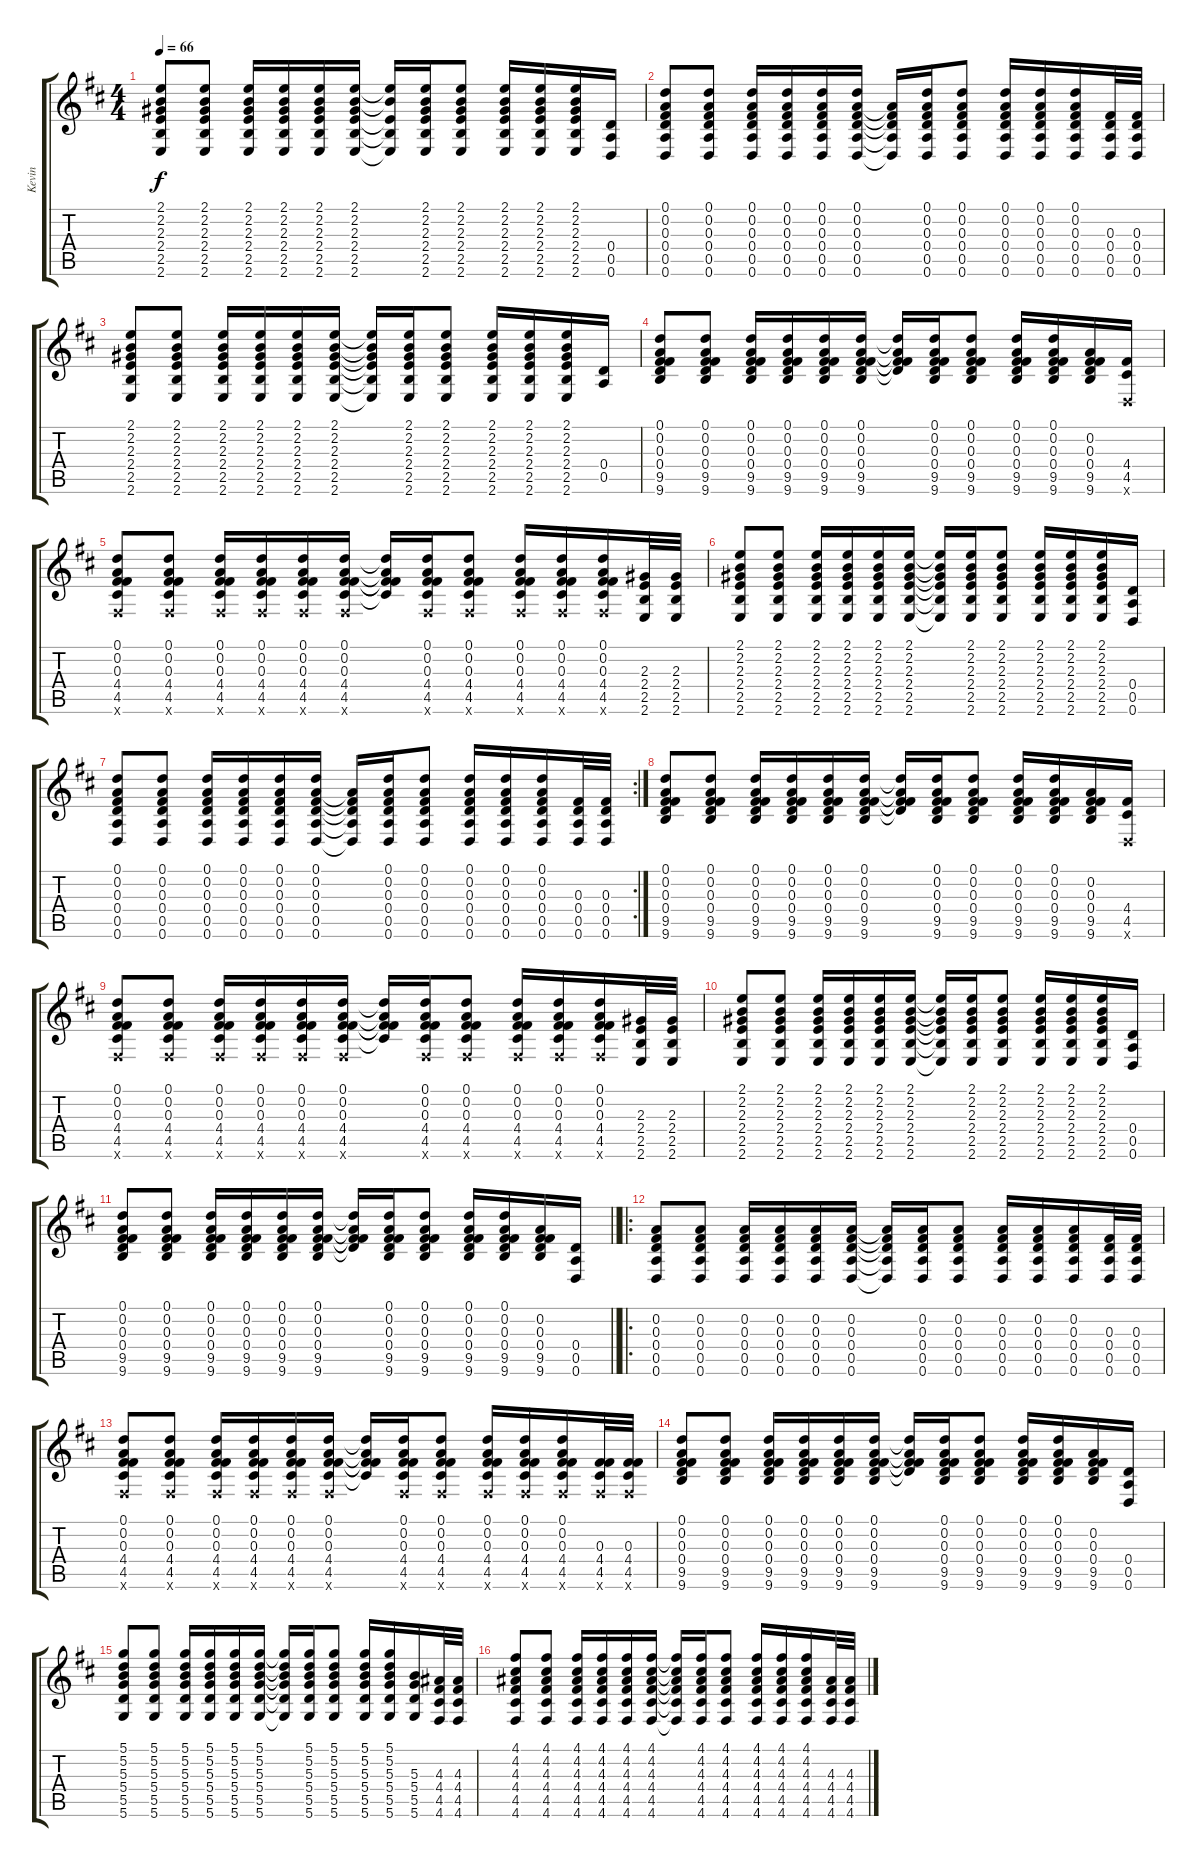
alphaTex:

\track ("Kevin" "Kevin") {instrument distortionguitar}
\staff {score tabs}
\tuning (D4 A3 Gb3 D3 A2 D2) {hide}
\ts (4 4)
\tempo 66
\clef g2
\ks d
(2.1 2.2 2.3 2.4 2.5 2.6).8{dy f} (2.1 2.2 2.3 2.4 2.5 2.6).8 (2.1 2.2 2.3 2.4 2.5 2.6).16 (2.1 2.2 2.3 2.4 2.5 2.6).16 (2.1 2.2 2.3 2.4 2.5 2.6).16 (2.1 2.2 2.3 2.4 2.5 2.6).16 (2.1{t} 2.2{t} 2.4{t} 2.5{t} 2.6{t}).16 (2.1 2.2 2.3 2.4 2.5 2.6).16 (2.1 2.2 2.3 2.4 2.5 2.6).8 (2.1 2.2 2.3 2.4 2.5 2.6).16 (2.1 2.2 2.3 2.4 2.5 2.6).16 (2.1 2.2 2.3 2.4 2.5 2.6).16 (0.4 0.5 0.6).16 |
(0.1 0.2 0.3 0.4 0.5 0.6).8 (0.1 0.2 0.3 0.4 0.5 0.6).8 (0.1 0.2 0.3 0.4 0.5 0.6).16 (0.1 0.2 0.3 0.4 0.5 0.6).16 (0.1 0.2 0.3 0.4 0.5 0.6).16 (0.1 0.2 0.3 0.4 0.5 0.6).16 (0.2{t} 0.3{t} 0.4{t} 0.5{t} 0.6{t}).16 (0.1 0.2 0.3 0.4 0.5 0.6).16 (0.1 0.2 0.3 0.4 0.5 0.6).8 (0.1 0.2 0.3 0.4 0.5 0.6).16 (0.1 0.2 0.3 0.4 0.5 0.6).16 (0.1 0.2 0.3 0.4 0.5 0.6).16 (0.3 0.4 0.5 0.6).32 (0.3 0.4 0.5 0.6).32 |
(2.1 2.2 2.3 2.4 2.5 2.6).8 (2.1 2.2 2.3 2.4 2.5 2.6).8 (2.1 2.2 2.3 2.4 2.5 2.6).16 (2.1 2.2 2.3 2.4 2.5 2.6).16 (2.1 2.2 2.3 2.4 2.5 2.6).16 (2.1 2.2 2.3 2.4 2.5 2.6).16 (2.1{t} 2.2{t} 2.3{t} 2.4{t} 2.5{t} 2.6{t}).16 (2.1 2.2 2.3 2.4 2.5 2.6).16 (2.1 2.2 2.3 2.4 2.5 2.6).8 (2.1 2.2 2.3 2.4 2.5 2.6).16 (2.1 2.2 2.3 2.4 2.5 2.6).16 (2.1 2.2 2.3 2.4 2.5 2.6).16 (0.4 0.5).16 |
(0.1 0.2 0.3 0.4 9.5 9.6).8 (0.1 0.2 0.3 0.4 9.5 9.6).8 (0.1 0.2 0.3 0.4 9.5 9.6).16 (0.1 0.2 0.3 0.4 9.5 9.6).16 (0.1 0.2 0.3 0.4 9.5 9.6).16 (0.1 0.2 0.3 0.4 9.5 9.6).16 (0.1{t} 0.2{t} 0.3{t} 0.4{t} 9.5{t}).16 (0.1 0.2 0.3 0.4 9.5 9.6).16 (0.1 0.2 0.3 0.4 9.5 9.6).8 (0.1 0.2 0.3 0.4 9.5 9.6).16 (0.1 0.2 0.3 0.4 9.5 9.6).16 (0.2 0.3 0.4 9.5 9.6).16 (4.4 4.5 0.6{x}).16 |
(0.1 0.2 0.3 4.4 4.5 4.6{x}).8 (0.1 0.2 0.3 4.4 4.5 4.6{x}).8 (0.1 0.2 0.3 4.4 4.5 4.6{x}).16 (0.1 0.2 0.3 4.4 4.5 4.6{x}).16 (0.1 0.2 0.3 4.4 4.5 4.6{x}).16 (0.1 0.2 0.3 4.4 4.5 4.6{x}).16 (0.1{t} 0.2{t} 0.3{t} 4.4{t} 4.5{t}).16 (0.1 0.2 0.3 4.4 4.5 4.6{x}).16 (0.1 0.2 0.3 4.4 4.5 4.6{x}).8 (0.1 0.2 0.3 4.4 4.5 4.6{x}).16 (0.1 0.2 0.3 4.4 4.5 4.6{x}).16 (0.1 0.2 0.3 4.4 4.5 4.6{x}).16 (2.3 2.4 2.5 2.6).32 (2.3 2.4 2.5 2.6).32 |
(2.1 2.2 2.3 2.4 2.5 2.6).8 (2.1 2.2 2.3 2.4 2.5 2.6).8 (2.1 2.2 2.3 2.4 2.5 2.6).16 (2.1 2.2 2.3 2.4 2.5 2.6).16 (2.1 2.2 2.3 2.4 2.5 2.6).16 (2.1 2.2 2.3 2.4 2.5 2.6).16 (2.1{t} 2.2{t} 2.3{t} 2.4{t} 2.5{t} 2.6{t}).16 (2.1 2.2 2.3 2.4 2.5 2.6).16 (2.1 2.2 2.3 2.4 2.5 2.6).8 (2.1 2.2 2.3 2.4 2.5 2.6).16 (2.1 2.2 2.3 2.4 2.5 2.6).16 (2.1 2.2 2.3 2.4 2.5 2.6).16 (0.4 0.5 0.6).16 |
\rc 2
(0.1 0.2 0.3 0.4 0.5 0.6).8 (0.1 0.2 0.3 0.4 0.5 0.6).8 (0.1 0.2 0.3 0.4 0.5 0.6).16 (0.1 0.2 0.3 0.4 0.5 0.6).16 (0.1 0.2 0.3 0.4 0.5 0.6).16 (0.1 0.2 0.3 0.4 0.5 0.6).16 (0.2{t} 0.3{t} 0.4{t} 0.5{t} 0.6{t}).16 (0.1 0.2 0.3 0.4 0.5 0.6).16 (0.1 0.2 0.3 0.4 0.5 0.6).8 (0.1 0.2 0.3 0.4 0.5 0.6).16 (0.1 0.2 0.3 0.4 0.5 0.6).16 (0.1 0.2 0.3 0.4 0.5 0.6).16 (0.3 0.4 0.5 0.6).32 (0.3 0.4 0.5 0.6).32 |
(0.1 0.2 0.3 0.4 9.5 9.6).8 (0.1 0.2 0.3 0.4 9.5 9.6).8 (0.1 0.2 0.3 0.4 9.5 9.6).16 (0.1 0.2 0.3 0.4 9.5 9.6).16 (0.1 0.2 0.3 0.4 9.5 9.6).16 (0.1 0.2 0.3 0.4 9.5 9.6).16 (0.1{t} 0.2{t} 0.3{t} 0.4{t} 9.5{t}).16 (0.1 0.2 0.3 0.4 9.5 9.6).16 (0.1 0.2 0.3 0.4 9.5 9.6).8 (0.1 0.2 0.3 0.4 9.5 9.6).16 (0.1 0.2 0.3 0.4 9.5 9.6).16 (0.2 0.3 0.4 9.5 9.6).16 (4.4 4.5 0.6{x}).16 |
(0.1 0.2 0.3 4.4 4.5 4.6{x}).8 (0.1 0.2 0.3 4.4 4.5 4.6{x}).8 (0.1 0.2 0.3 4.4 4.5 4.6{x}).16 (0.1 0.2 0.3 4.4 4.5 4.6{x}).16 (0.1 0.2 0.3 4.4 4.5 4.6{x}).16 (0.1 0.2 0.3 4.4 4.5 4.6{x}).16 (0.1{t} 0.2{t} 0.3{t} 4.4{t} 4.5{t}).16 (0.1 0.2 0.3 4.4 4.5 4.6{x}).16 (0.1 0.2 0.3 4.4 4.5 4.6{x}).8 (0.1 0.2 0.3 4.4 4.5 4.6{x}).16 (0.1 0.2 0.3 4.4 4.5 4.6{x}).16 (0.1 0.2 0.3 4.4 4.5 4.6{x}).16 (2.3 2.4 2.5 2.6).32 (2.3 2.4 2.5 2.6).32 |
(2.1 2.2 2.3 2.4 2.5 2.6).8 (2.1 2.2 2.3 2.4 2.5 2.6).8 (2.1 2.2 2.3 2.4 2.5 2.6).16 (2.1 2.2 2.3 2.4 2.5 2.6).16 (2.1 2.2 2.3 2.4 2.5 2.6).16 (2.1 2.2 2.3 2.4 2.5 2.6).16 (2.1{t} 2.2{t} 2.3{t} 2.4{t} 2.5{t} 2.6{t}).16 (2.1 2.2 2.3 2.4 2.5 2.6).16 (2.1 2.2 2.3 2.4 2.5 2.6).8 (2.1 2.2 2.3 2.4 2.5 2.6).16 (2.1 2.2 2.3 2.4 2.5 2.6).16 (2.1 2.2 2.3 2.4 2.5 2.6).16 (0.4 0.5 0.6).16 |
\barLineRight lightlight
(0.1 0.2 0.3 0.4 9.5 9.6).8 (0.1 0.2 0.3 0.4 9.5 9.6).8 (0.1 0.2 0.3 0.4 9.5 9.6).16 (0.1 0.2 0.3 0.4 9.5 9.6).16 (0.1 0.2 0.3 0.4 9.5 9.6).16 (0.1 0.2 0.3 0.4 9.5 9.6).16 (0.1{t} 0.2{t} 0.3{t} 0.4{t} 9.5{t}).16 (0.1 0.2 0.3 0.4 9.5 9.6).16 (0.1 0.2 0.3 0.4 9.5 9.6).8 (0.1 0.2 0.3 0.4 9.5 9.6).16 (0.1 0.2 0.3 0.4 9.5 9.6).16 (0.2 0.3 0.4 9.5 9.6).16 (0.4 0.5 0.6).16 |
\ro
(0.2 0.3 0.4 0.5 0.6).8 (0.2 0.3 0.4 0.5 0.6).8 (0.2 0.3 0.4 0.5 0.6).16 (0.2 0.3 0.4 0.5 0.6).16 (0.2 0.3 0.4 0.5 0.6).16 (0.2 0.3 0.4 0.5 0.6).16 (0.2{t} 0.3{t} 0.4{t} 0.5{t} 0.6{t}).16 (0.2 0.3 0.4 0.5 0.6).16 (0.2 0.3 0.4 0.5 0.6).8 (0.2 0.3 0.4 0.5 0.6).16 (0.2 0.3 0.4 0.5 0.6).16 (0.2 0.3 0.4 0.5 0.6).16 (0.3 0.4 0.5 0.6).32 (0.3 0.4 0.5 0.6).32 |
(0.1 0.2 0.3 4.4 4.5 4.6{x}).8 (0.1 0.2 0.3 4.4 4.5 4.6{x}).8 (0.1 0.2 0.3 4.4 4.5 4.6{x}).16 (0.1 0.2 0.3 4.4 4.5 4.6{x}).16 (0.1 0.2 0.3 4.4 4.5 4.6{x}).16 (0.1 0.2 0.3 4.4 4.5 4.6{x}).16 (0.1{t} 0.2{t} 0.3{t} 4.4{t} 4.5{t}).16 (0.1 0.2 0.3 4.4 4.5 4.6{x}).16 (0.1 0.2 0.3 4.4 4.5 4.6{x}).8 (0.1 0.2 0.3 4.4 4.5 4.6{x}).16 (0.1 0.2 0.3 4.4 4.5 4.6{x}).16 (0.1 0.2 0.3 4.4 4.5 4.6{x}).16 (0.3 4.4 4.5 4.6{x}).32 (0.3 4.4 4.5 4.6{x}).32 |
(0.1 0.2 0.3 0.4 9.5 9.6).8 (0.1 0.2 0.3 0.4 9.5 9.6).8 (0.1 0.2 0.3 0.4 9.5 9.6).16 (0.1 0.2 0.3 0.4 9.5 9.6).16 (0.1 0.2 0.3 0.4 9.5 9.6).16 (0.1 0.2 0.3 0.4 9.5 9.6).16 (0.1{t} 0.2{t} 0.3{t} 0.4{t} 9.5{t}).16 (0.1 0.2 0.3 0.4 9.5 9.6).16 (0.1 0.2 0.3 0.4 9.5 9.6).8 (0.1 0.2 0.3 0.4 9.5 9.6).16 (0.1 0.2 0.3 0.4 9.5 9.6).16 (0.2 0.3 0.4 9.5 9.6).16 (0.4 0.5 0.6).16 |
(5.1 5.2 5.3 5.4 5.5 5.6).8 (5.1 5.2 5.3 5.4 5.5 5.6).8 (5.1 5.2 5.3 5.4 5.5 5.6).16 (5.1 5.2 5.3 5.4 5.5 5.6).16 (5.1 5.2 5.3 5.4 5.5 5.6).16 (5.1 5.2 5.3 5.4 5.5 5.6).16 (5.1{t} 5.2{t} 5.3{t} 5.4{t} 5.5{t} 5.6{t}).16 (5.1 5.2 5.3 5.4 5.5 5.6).16 (5.1 5.2 5.3 5.4 5.5 5.6).8 (5.1 5.2 5.3 5.4 5.5 5.6).16 (5.1 5.2 5.3 5.4 5.5 5.6).16 (5.3 5.4 5.5 5.6).16 (4.3 4.4 4.5 4.6).32 (4.3 4.4 4.5 4.6).32 |
(4.1 4.2 4.3 4.4 4.5 4.6).8 (4.1 4.2 4.3 4.4 4.5 4.6).8 (4.1 4.2 4.3 4.4 4.5 4.6).16 (4.1 4.2 4.3 4.4 4.5 4.6).16 (4.1 4.2 4.3 4.4 4.5 4.6).16 (4.1 4.2 4.3 4.4 4.5 4.6).16 (4.1{t} 4.2{t} 4.3{t} 4.4{t} 4.5{t} 4.6{t}).16 (4.1 4.2 4.3 4.4 4.5 4.6).16 (4.1 4.2 4.3 4.4 4.5 4.6).8 (4.1 4.2 4.3 4.4 4.5 4.6).16 (4.1 4.2 4.3 4.4 4.5 4.6).16 (4.1 4.2 4.3 4.4 4.5 4.6).16 (4.3 4.4 4.5 4.6).32 (4.3 4.4 4.5 4.6).32
